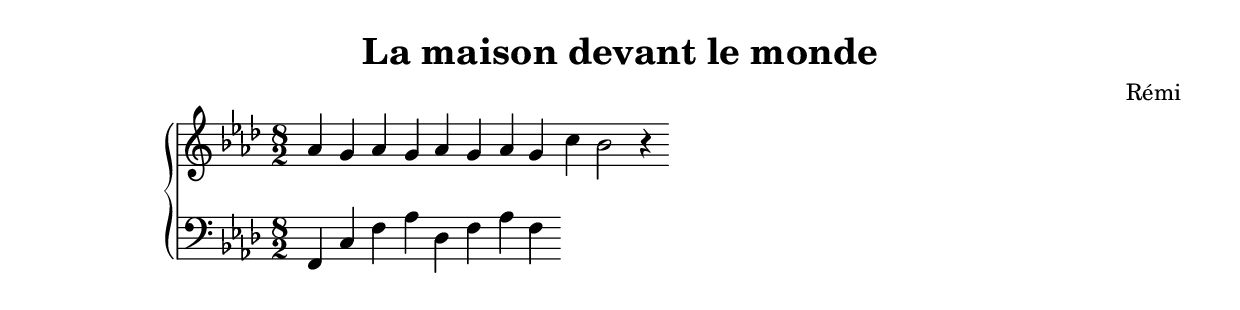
\header {
    title = "La maison devant le monde"
    composer = "Rémi"
    %piece = "Prélude."
  }

upper = \relative c'' {
  \clef treble
  \key f \minor
  \time 16/4

  aes g aes g aes g aes g c bes2 r4
  %aes8 g8 aes8 g8 aes8 g8 aes8 g8 c8 bes8 aes2 g4

  %\teeny{ees32 des32} \normalsize{c2}


}

lower = \relative c {
  \clef bass
  \key f \minor
  \time 8/2

  f, c' f aes des, f aes f
  %f,4 c'4 f4 aes4 des,4 f4 aes4 f4

  %f,4 c'4 f4 aes4 des,4 f4 aes4 f4
}


\score {
  \new PianoStaff <<
    %\set PianoStaff.instrumentName = #"Piano  "
    \new Staff = "upper" \upper
    \new Staff = "lower" \lower
  >>
  \layout {
  indent = 2\cm
  \context {
    \StaffGroup
    \override StaffGrouper.staff-staff-spacing.basic-distance = #8
  }
  \context {
    \Voice
    \override TextScript.padding = #1
    \override Glissando.thickness = #3
  }
}
  \midi { }
}